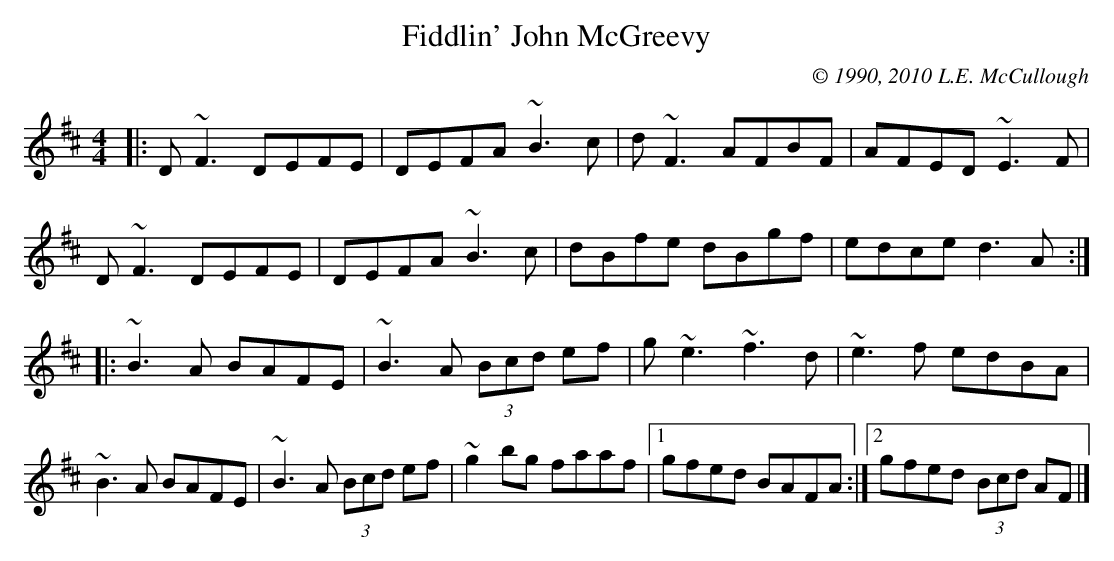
X:1
T:Fiddlin' John McGreevy
C:© 1990, 2010 L.E. McCullough
M:4/4
L:1/8
K:D
|:D~F3 DEFE|DEFA ~B3c|d~F3 AFBF|AFED ~E3F|
D~F3 DEFE|DEFA ~B3c|dBfe dBgf|edce d3A:|
|:~B3A BAFE|~B3A (3Bcd ef|g~e3 ~f3d|~e3f edBA|
~B3A BAFE|~B3A (3Bcd ef|~g2 bg faaf|1 gfed BAFA:|2 gfed (3Bcd AF|]
